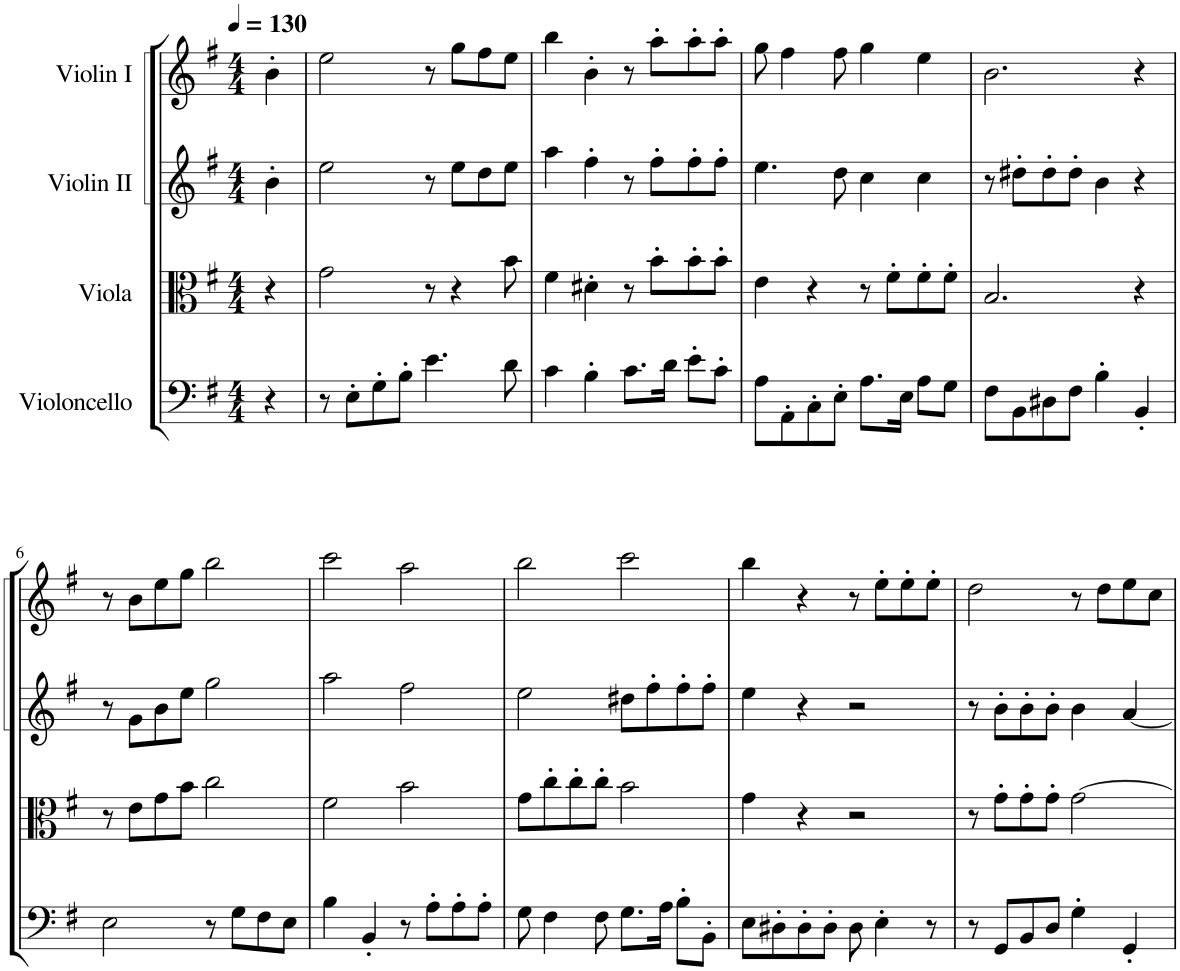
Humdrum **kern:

**kern	**kern	**kern	**kern
*part4	*part3	*part2	*part1
*staff4	*staff3	*staff2	*staff1
*I"Violoncello	*I"Viola	*I"Violin II	*I"Violin I
*clefF4	*clefC3	*clefG2	*clefG2
*k[f#]	*k[f#]	*k[f#]	*k[f#]
*M4/4	*M4/4	*M4/4	*M4/4
*MM130	*MM130	*MM130	*MM130
=1	=1	=1	=1
4r	4r	4b'\	4b'\
=2	=2	=2	=2
8r	2g\	2ee\	2ee\
8E'\L	.	.	.
8G'\	.	.	.
8B'\J	.	.	.
4.e\	8r	8r	8r
.	4r	8ee\L	8gg\L
.	.	8dd\	8ff#\
8d\	8b\	8ee\J	8ee\J
=3	=3	=3	=3
4c\	4f#\	4aa\	4bb\
4B'\	4d#X'\	4ff#'\	4b'\
8.c\L	8r	8r	8r
.	8b'\L	8ff#'\L	8aa'\L
16d\Jk	.	.	.
8e'\L	8b'\	8ff#'\	8aa'\
8c'\J	8b'\J	8ff#'\J	8aa'\J
=4	=4	=4	=4
8A\L	4e\	4.ee\	8gg\
8AA'\	.	.	4ff#\
8C'\	4r	.	.
8E'\J	.	8dd\	8ff#\
8.A\L	8r	4cc\	4gg\
.	8f#'\L	.	.
16E\Jk	.	.	.
8A\L	8f#'\	4cc\	4ee\
8G\J	8f#'\J	.	.
=5	=5	=5	=5
8F#\L	2.B/	8r	2.b\
8BB\	.	8dd#X'\L	.
8D#X\	.	8dd#'\	.
8F#\J	.	8dd#'\J	.
4B'\	.	4b\	.
4BB'/	4r	4r	4r
!!LO:LB:g=z
=6	=6	=6	=6
2E\	8r	8r	8r
.	8e\L	8g\L	8b\L
.	8g\	8b\	8ee\
.	8b\J	8ee\J	8gg\J
8r	2cc\	2gg\	2bb\
8G\L	.	.	.
8F#\	.	.	.
8E\J	.	.	.
=7	=7	=7	=7
4B\	2f#\	2aa\	2ccc\
4BB'/	.	.	.
8r	2b\	2ff#\	2aa\
8A'\L	.	.	.
8A'\	.	.	.
8A'\J	.	.	.
=8	=8	=8	=8
8G\	8g\L	2ee\	2bb\
4F#\	8cc'\	.	.
.	8cc'\	.	.
8F#\	8cc'\J	.	.
8.G\L	2b\	8dd#X\L	2ccc\
.	.	8ff#'\	.
16A\Jk	.	.	.
8B'\L	.	8ff#'\	.
8BB'\J	.	8ff#'\J	.
=9	=9	=9	=9
8E\L	4g\	4ee\	4bb\
8D#X'\	.	.	.
8D#'\	4r	4r	4r
8D#'\J	.	.	.
8D#\	2r	2r	8r
4E'\	.	.	8ee'\L
.	.	.	8ee'\
8r	.	.	8ee'\J
=10	=10	=10	=10
8r	8r	8r	2dd\
8GG/L	8g'\L	8b'\L	.
8BB/	8g'\	8b'\	.
8D/J	8g'\J	8b'\J	.
4G'\	[2g\	4b\	8r
.	.	.	8dd\L
4GG'/	.	[4a/	8ee\
.	.	.	8cc\J
=	=	=	=
*-	*-	*-	*-
